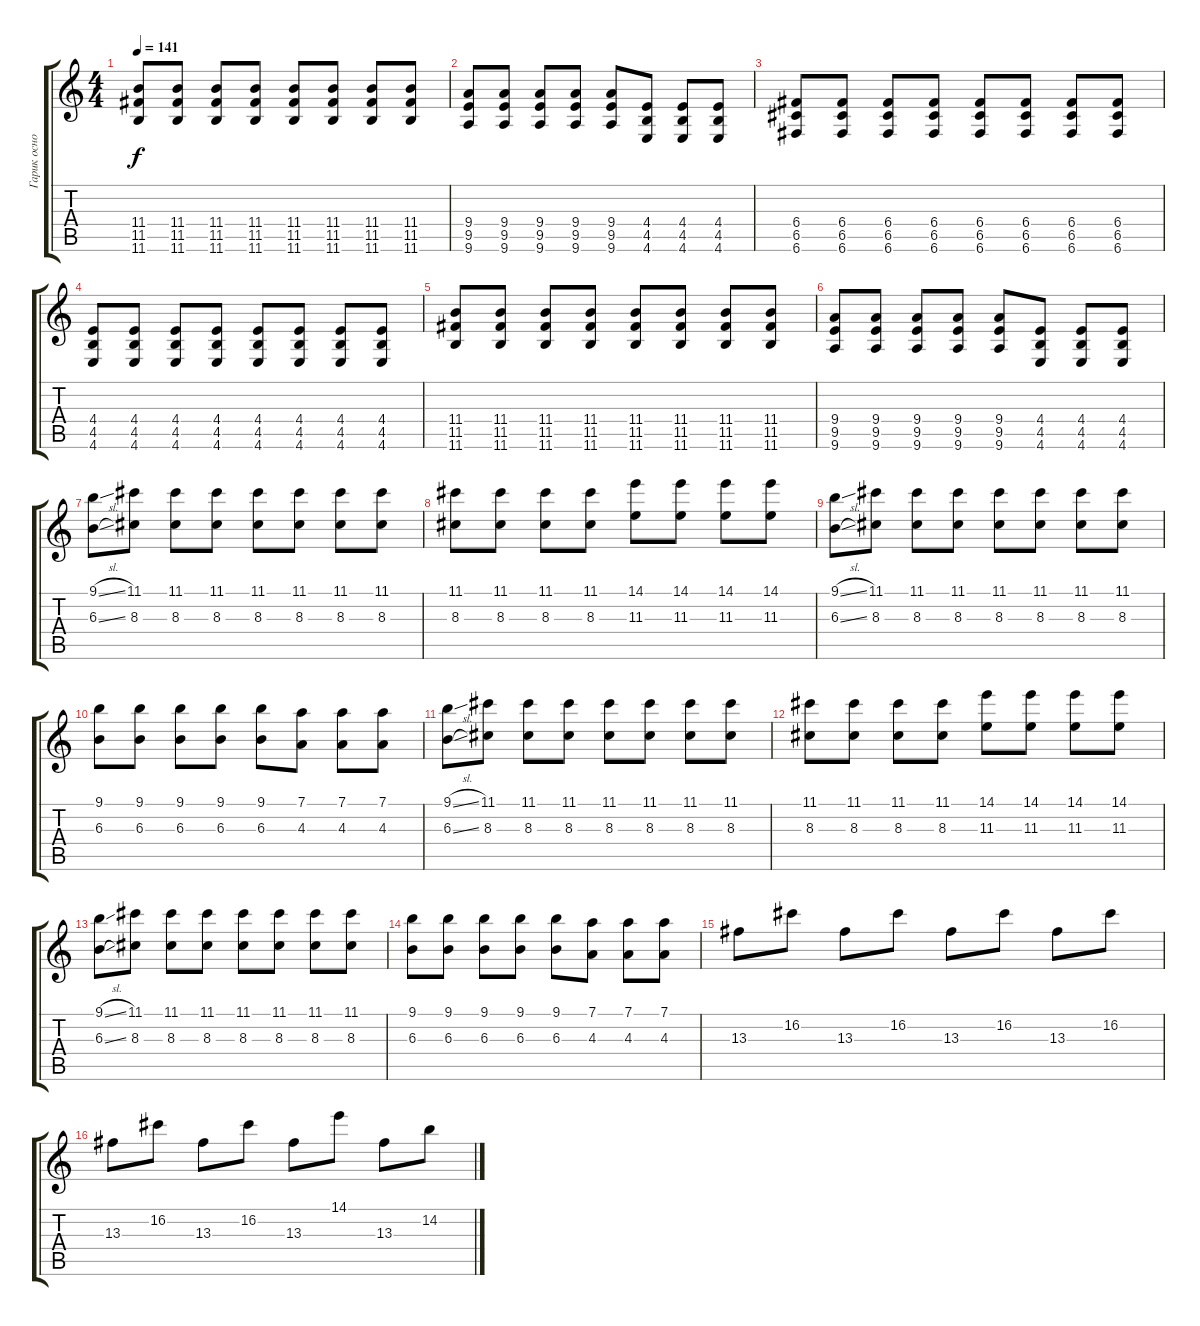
\track ("Гарик основа" "Гарик осно") {instrument distortionguitar}
\staff {score tabs}
\tuning (D4 A3 F3 C3 G2 C2) {hide}
\ts (4 4)
\tempo 141
\clef g2
\ks c
(11.4 11.5 11.6).8{dy f} (11.4 11.5 11.6).8 (11.4 11.5 11.6).8 (11.4 11.5 11.6).8 (11.4 11.5 11.6).8 (11.4 11.5 11.6).8 (11.4 11.5 11.6).8 (11.4 11.5 11.6).8 |
(9.4 9.5 9.6).8 (9.4 9.5 9.6).8 (9.4 9.5 9.6).8 (9.4 9.5 9.6).8 (9.4 9.5 9.6).8 (4.4 4.5 4.6).8 (4.4 4.5 4.6).8 (4.4 4.5 4.6).8 |
(6.4 6.5 6.6).8 (6.4 6.5 6.6).8 (6.4 6.5 6.6).8 (6.4 6.5 6.6).8 (6.4 6.5 6.6).8 (6.4 6.5 6.6).8 (6.4 6.5 6.6).8 (6.4 6.5 6.6).8 |
(4.4 4.5 4.6).8 (4.4 4.5 4.6).8 (4.4 4.5 4.6).8 (4.4 4.5 4.6).8 (4.4 4.5 4.6).8 (4.4 4.5 4.6).8 (4.4 4.5 4.6).8 (4.4 4.5 4.6).8 |
(11.4 11.5 11.6).8 (11.4 11.5 11.6).8 (11.4 11.5 11.6).8 (11.4 11.5 11.6).8 (11.4 11.5 11.6).8 (11.4 11.5 11.6).8 (11.4 11.5 11.6).8 (11.4 11.5 11.6).8 |
(9.4 9.5 9.6).8 (9.4 9.5 9.6).8 (9.4 9.5 9.6).8 (9.4 9.5 9.6).8 (9.4 9.5 9.6).8 (4.4 4.5 4.6).8 (4.4 4.5 4.6).8 (4.4 4.5 4.6).8 |
(9.1{sl} 6.3{sl}).8 (11.1 8.3).8 (11.1 8.3).8 (11.1 8.3).8 (11.1 8.3).8 (11.1 8.3).8 (11.1 8.3).8 (11.1 8.3).8 |
(11.1 8.3).8 (11.1 8.3).8 (11.1 8.3).8 (11.1 8.3).8 (14.1 11.3).8 (14.1 11.3).8 (14.1 11.3).8 (14.1 11.3).8 |
(9.1{sl} 6.3{sl}).8 (11.1 8.3).8 (11.1 8.3).8 (11.1 8.3).8 (11.1 8.3).8 (11.1 8.3).8 (11.1 8.3).8 (11.1 8.3).8 |
(9.1 6.3).8 (9.1 6.3).8 (9.1 6.3).8 (9.1 6.3).8 (9.1 6.3).8 (7.1 4.3).8 (7.1 4.3).8 (7.1 4.3).8 |
(9.1{sl} 6.3{sl}).8 (11.1 8.3).8 (11.1 8.3).8 (11.1 8.3).8 (11.1 8.3).8 (11.1 8.3).8 (11.1 8.3).8 (11.1 8.3).8 |
(11.1 8.3).8 (11.1 8.3).8 (11.1 8.3).8 (11.1 8.3).8 (14.1 11.3).8 (14.1 11.3).8 (14.1 11.3).8 (14.1 11.3).8 |
(9.1{sl} 6.3{sl}).8 (11.1 8.3).8 (11.1 8.3).8 (11.1 8.3).8 (11.1 8.3).8 (11.1 8.3).8 (11.1 8.3).8 (11.1 8.3).8 |
(9.1 6.3).8 (9.1 6.3).8 (9.1 6.3).8 (9.1 6.3).8 (9.1 6.3).8 (7.1 4.3).8 (7.1 4.3).8 (7.1 4.3).8 |
13.3.8 16.2.8 13.3.8 16.2.8 13.3.8 16.2.8 13.3.8 16.2.8 |
13.3.8 16.2.8 13.3.8 16.2.8 13.3.8 14.1.8 13.3.8 14.2.8
